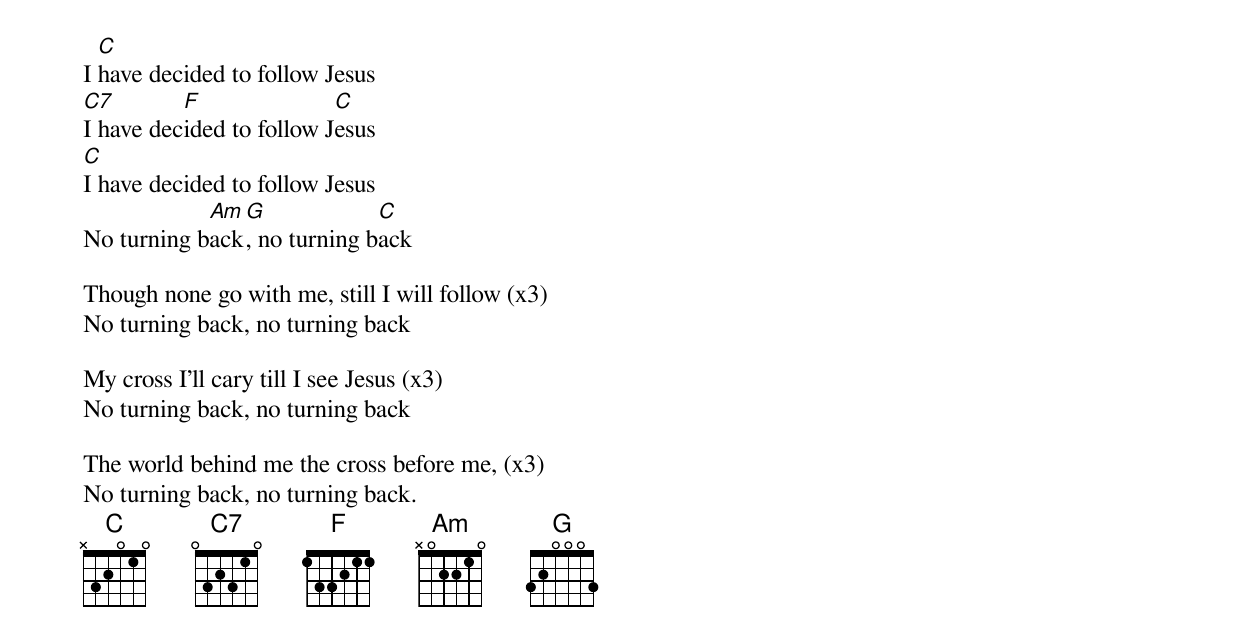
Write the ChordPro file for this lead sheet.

I [C]have decided to follow Jesus
[C7]I have dec[F]ided to follow J[C]esus
[C]I have decided to follow Jesus
No turning b[Am]ack[G], no turning b[C]ack

Though none go with me, still I will follow (x3)
No turning back, no turning back

My cross I’ll cary till I see Jesus (x3)
No turning back, no turning back

The world behind me the cross before me, (x3)
No turning back, no turning back.
